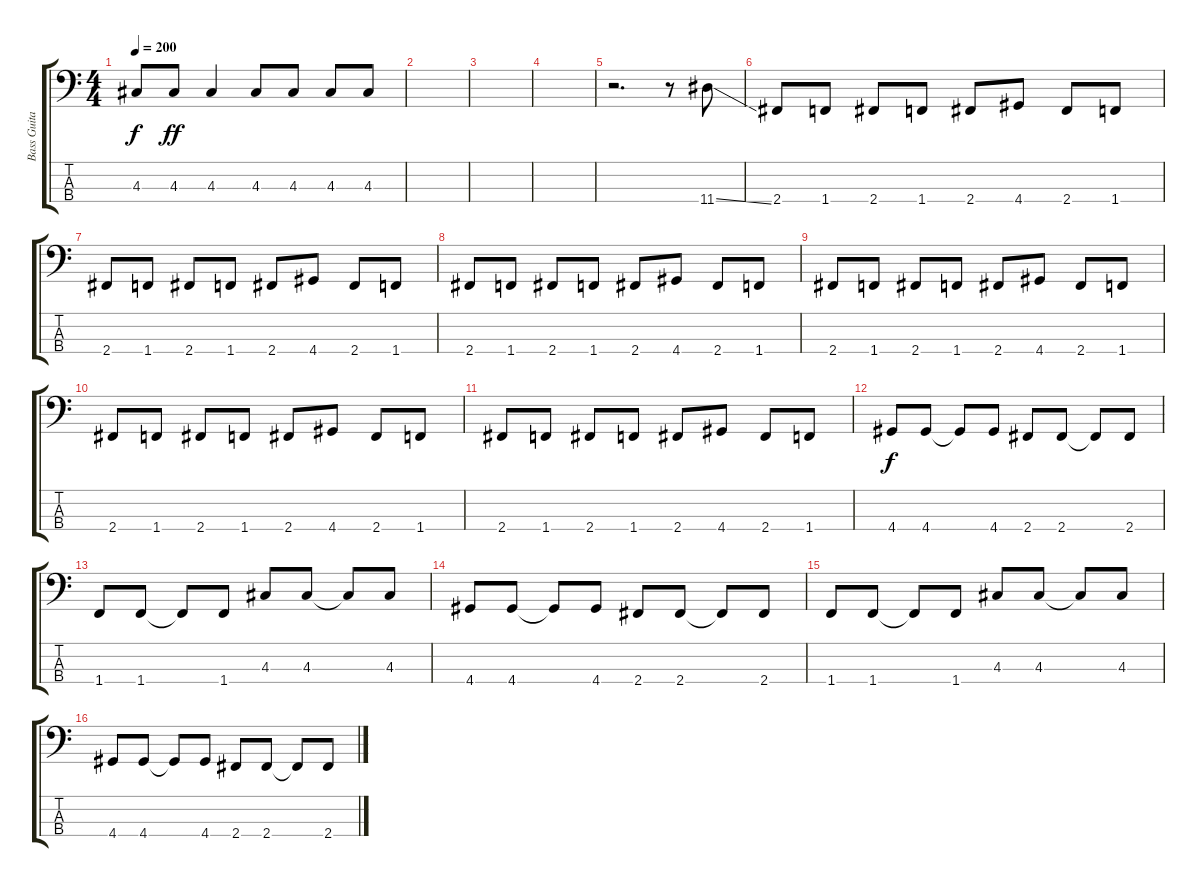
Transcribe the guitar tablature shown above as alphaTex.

\track ("Bass Guitar" "Bass Guita") {instrument electricbasspick}
\staff {score tabs}
\tuning (G2 D2 A1 E1) {hide}
\ts (4 4)
\tempo 200
\clef f4
\ks c
4.3{t}.8{dy f} 4.3.8{dy ff} 4.3.4 4.3.8 4.3.8 4.3.8 4.3.8 |
|
|
|
r.2{d} r.8 11.4{ss}.8 |
2.4.8 1.4.8 2.4.8 1.4.8 2.4.8 4.4.8 2.4.8 1.4.8 |
2.4.8 1.4.8 2.4.8 1.4.8 2.4.8 4.4.8 2.4.8 1.4.8 |
2.4.8 1.4.8 2.4.8 1.4.8 2.4.8 4.4.8 2.4.8 1.4.8 |
2.4.8 1.4.8 2.4.8 1.4.8 2.4.8 4.4.8 2.4.8 1.4.8 |
2.4.8 1.4.8 2.4.8 1.4.8 2.4.8 4.4.8 2.4.8 1.4.8 |
2.4.8 1.4.8 2.4.8 1.4.8 2.4.8 4.4.8 2.4.8 1.4.8 |
4.4.8{dy f} 4.4.8 4.4{t}.8 4.4.8 2.4.8 2.4.8 2.4{t}.8 2.4.8 |
1.4.8 1.4.8 1.4{t}.8 1.4.8 4.3.8 4.3.8 4.3{t}.8 4.3.8 |
4.4.8 4.4.8 4.4{t}.8 4.4.8 2.4.8 2.4.8 2.4{t}.8 2.4.8 |
1.4.8 1.4.8 1.4{t}.8 1.4.8 4.3.8 4.3.8 4.3{t}.8 4.3.8 |
4.4.8 4.4.8 4.4{t}.8 4.4.8 2.4.8 2.4.8 2.4{t}.8 2.4.8
